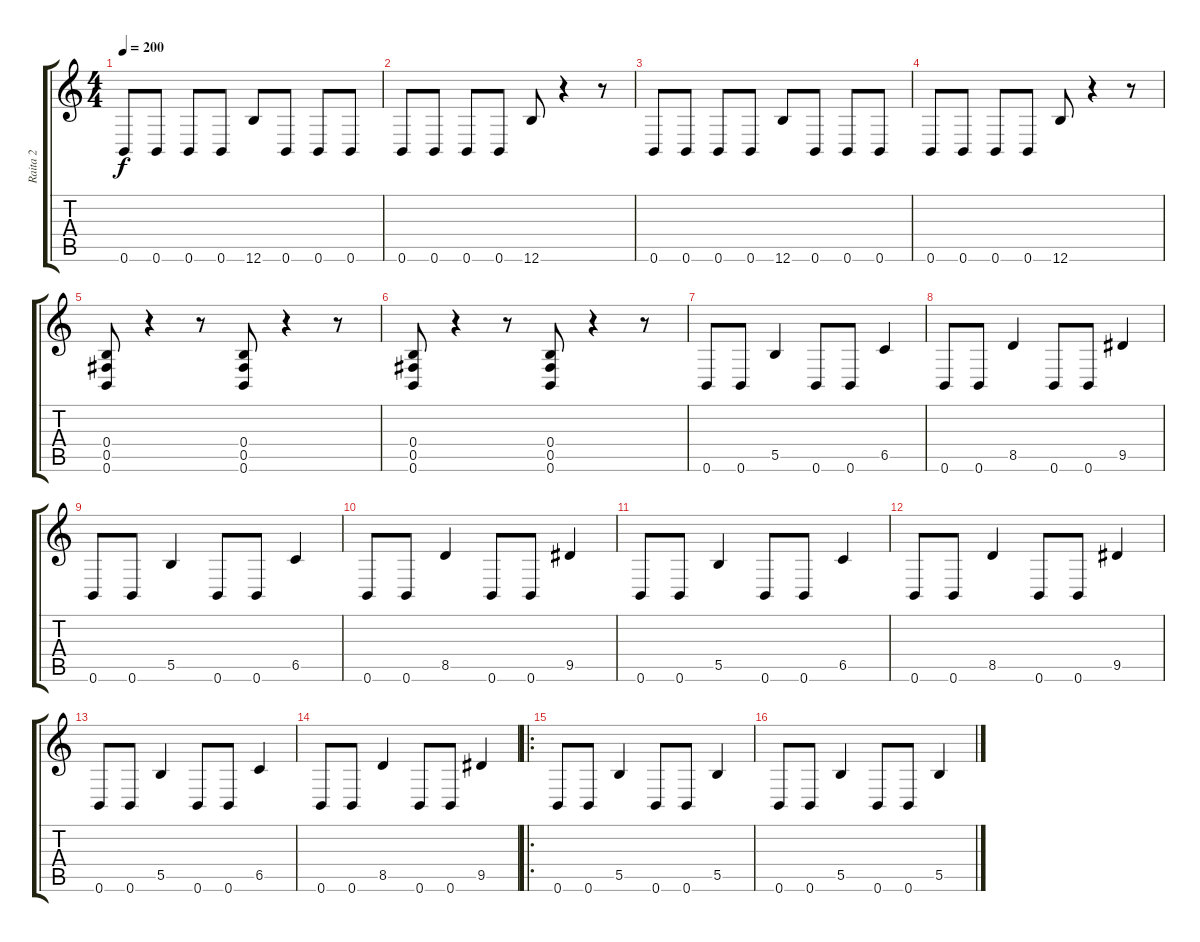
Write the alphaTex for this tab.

\track ("Raita 2" "Raita 2") {instrument distortionguitar}
\staff {score tabs}
\tuning (Db4 Ab3 E3 B2 Gb2 B1) {hide}
\ts (4 4)
\tempo 200
\clef g2
\ks c
0.6.8{dy f} 0.6.8 0.6.8 0.6.8 12.6.8 0.6.8 0.6.8 0.6.8 |
0.6.8 0.6.8 0.6.8 0.6.8 12.6.8 r.4 r.8 |
0.6.8 0.6.8 0.6.8 0.6.8 12.6.8 0.6.8 0.6.8 0.6.8 |
0.6.8 0.6.8 0.6.8 0.6.8 12.6.8 r.4 r.8 |
(0.4 0.5 0.6).8 r.4 r.8 (0.4 0.5 0.6).8 r.4 r.8 |
(0.4 0.5 0.6).8 r.4 r.8 (0.4 0.5 0.6).8 r.4 r.8 |
0.6.8 0.6.8 5.5.4 0.6.8 0.6.8 6.5.4 |
0.6.8 0.6.8 8.5.4 0.6.8 0.6.8 9.5.4 |
0.6.8 0.6.8 5.5.4 0.6.8 0.6.8 6.5.4 |
0.6.8 0.6.8 8.5.4 0.6.8 0.6.8 9.5.4 |
0.6.8 0.6.8 5.5.4 0.6.8 0.6.8 6.5.4 |
0.6.8 0.6.8 8.5.4 0.6.8 0.6.8 9.5.4 |
0.6.8 0.6.8 5.5.4 0.6.8 0.6.8 6.5.4 |
0.6.8 0.6.8 8.5.4 0.6.8 0.6.8 9.5.4 |
\ro
0.6.8 0.6.8 5.5.4 0.6.8 0.6.8 5.5.4 |
0.6.8 0.6.8 5.5.4 0.6.8 0.6.8 5.5.4
